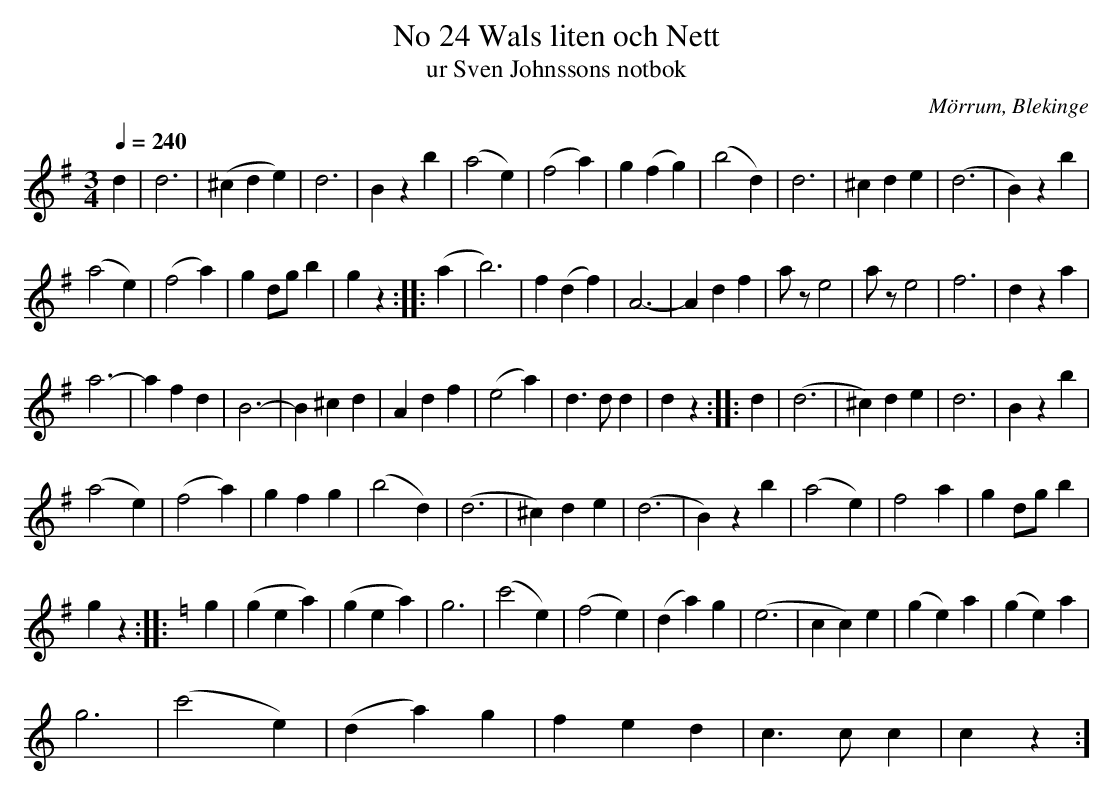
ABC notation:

X:1
T:No 24 Wals liten och Nett
T:ur Sven Johnssons notbok
L:1/4
M:3/4
O:Mörrum, Blekinge
Q:1/4=240
K:G
d | d3 | (^c d e) | d3 | B z b | (a2 e) | (f2 a) | g (f g) | (b2 d) | d3 | ^c d e | (d3 | B) z b |
(a2 e) | (f2 a) | g d/g/ b | g z :: (a | b3) | f (d f) | A3- | A d f | a/ z/ e2 | a/ z/ e2 | f3 | d z a |
a3- | a f d | B3- | B^cd | A d f | (e2 a) | d>d d | d z :: d | (d3 | ^c) d e | d3 | B z b |
(a2 e) | (f2 a) | g f g | (b2 d) | (d3 | ^c) d e | (d3 | B) z b | (a2 e) | f2 a | g d/g/ b |
g z ::[K:C] g | (g e a) | (g e a) | g3 | (c'2 e) | (f2 e) | (d a) g | (e3 | c c) e | (g e) a | (g e) a |
g3 | (c'2 e) | (d a) g | f e d | c>c c | c z :]
